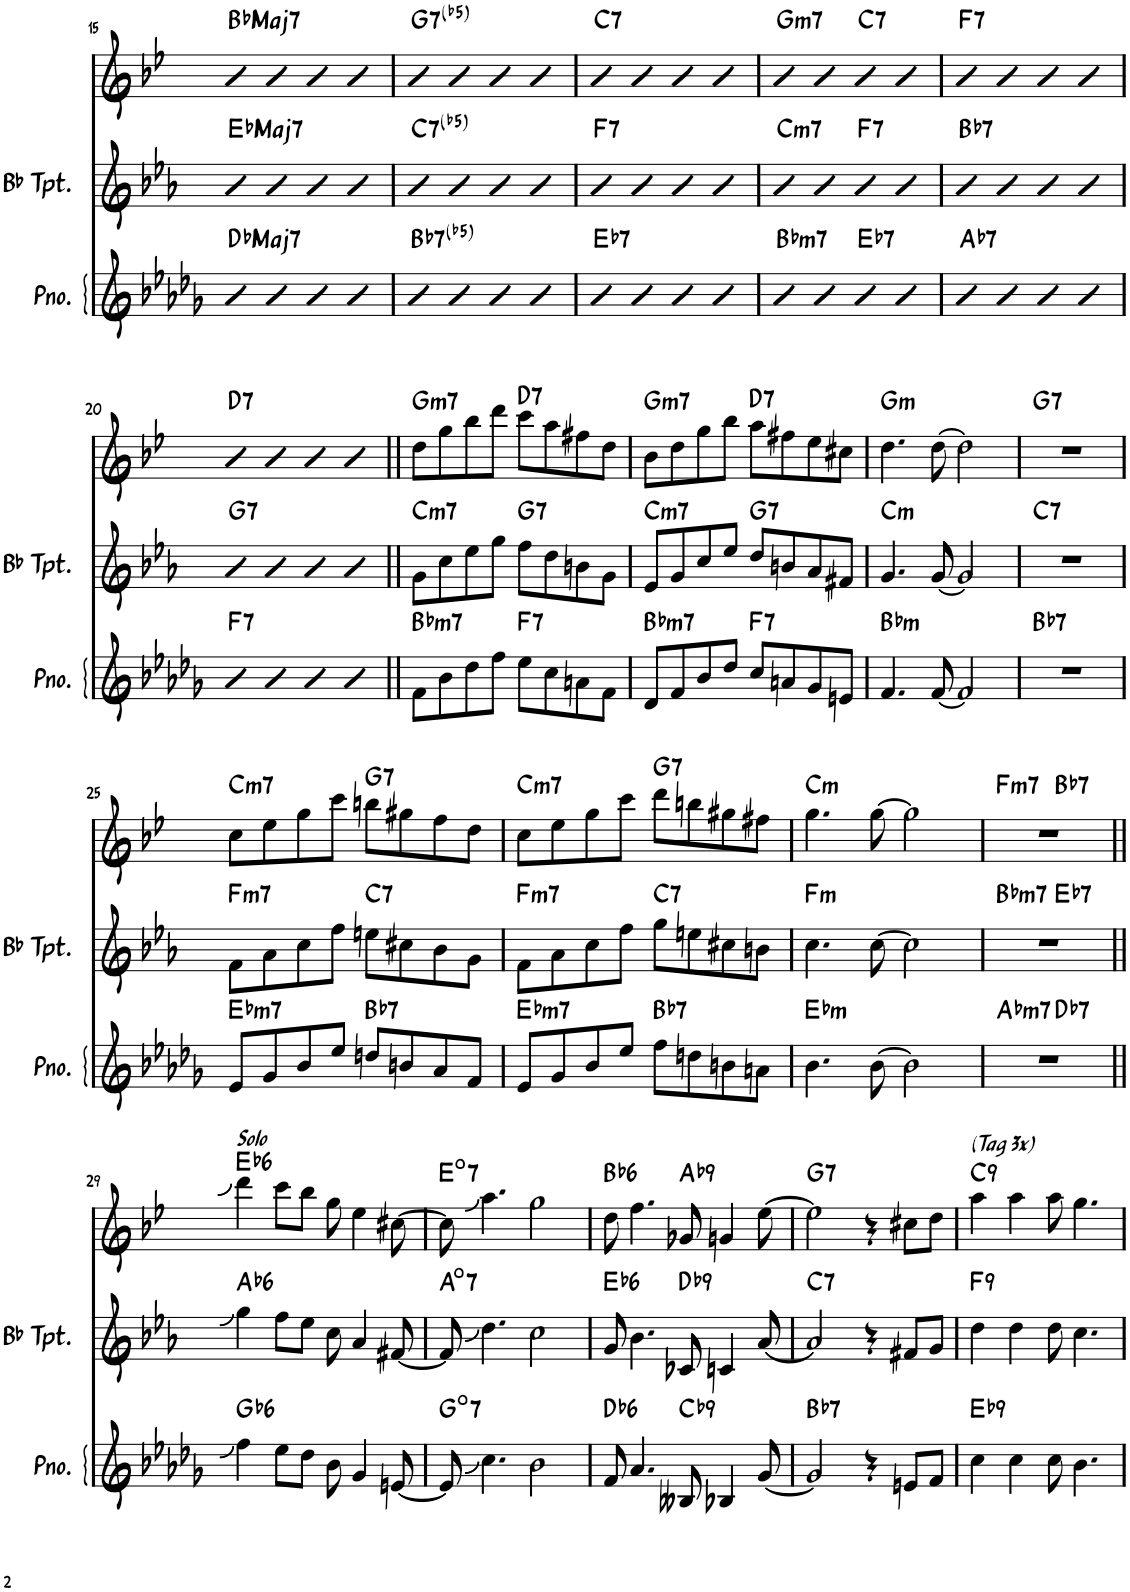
**kern	**harte	**kern	**harte	**kern	**harte
*part3	*part3	*part2	*part2	*part1	*part1
*staff3	*	*staff2	*	*staff1	*
*I"Piano	*	*I"Bb Trumpet	*	*I"Alto Sax	*
*I'Pno.	*	*I'Bb Tpt.	*	*I'Sax	*
!!LO:PB:g=z
*clefG2	*	*clefG2	*	*clefG2	*
*	*	*Trd1c2	*	*Trd5c9	*
*k[b-e-a-d-g-]	*	*k[b-e-a-]	*	*k[b-e-]	*
*M4/4	*	*M4/4	*	*M4/4	*
=15	=15	=15	=15	=15	=15
!	!LO:H:kt=Maj7	!	!LO:H:kt=Maj7	!	!LO:H:kt=Maj7
4d-	Db:maj7	4e-	Eb:maj7	4b-	Bb:maj7
4d-	.	4e-	.	4b-	.
4d-	.	4e-	.	4b-	.
4d-	.	4e-	.	4b-	.
=16	=16	=16	=16	=16	=16
!	!LO:H:kt=7	!	!LO:H:kt=7	!	!LO:H:kt=7
4d-	Bb:(3,b5,b7)	4e-	C:(3,b5,b7)	4b-	G:(3,b5,b7)
4d-	.	4e-	.	4b-	.
4d-	.	4e-	.	4b-	.
4d-	.	4e-	.	4b-	.
=17	=17	=17	=17	=17	=17
!	!LO:H:kt=7	!	!LO:H:kt=7	!	!LO:H:kt=7
4d-	Eb:7	4e-	F:7	4b-	C:7
4d-	.	4e-	.	4b-	.
4d-	.	4e-	.	4b-	.
4d-	.	4e-	.	4b-	.
=18	=18	=18	=18	=18	=18
!	!LO:H:kt=m7	!	!LO:H:kt=m7	!	!LO:H:kt=m7
4d-	Bb:min7	4e-	C:min7	4b-	G:min7
4d-	.	4e-	.	4b-	.
!	!LO:H:kt=7	!	!LO:H:kt=7	!	!LO:H:kt=7
4d-	Eb:7	4e-	F:7	4b-	C:7
4d-	.	4e-	.	4b-	.
=19	=19	=19	=19	=19	=19
!	!LO:H:kt=7	!	!LO:H:kt=7	!	!LO:H:kt=7
4d-	Ab:7	4e-	Bb:7	4b-	F:7
4d-	.	4e-	.	4b-	.
4d-	.	4e-	.	4b-	.
4d-	.	4e-	.	4b-	.
!!LO:LB:g=z
=20	=20	=20	=20	=20	=20
!	!LO:H:kt=7	!	!LO:H:kt=7	!	!LO:H:kt=7
4d-	F:7	4e-	G:7	4b-	D:7
4d-	.	4e-	.	4b-	.
4d-	.	4e-	.	4b-	.
4d-	.	4e-	.	4b-	.
=21||	=21||	=21||	=21||	=21||	=21||
!	!LO:H:kt=m7	!	!LO:H:kt=m7	!	!LO:H:kt=m7
8f\L	Bb:min7	8g\L	C:min7	8dd\L	G:min7
8b-\	.	8cc\	.	8gg\	.
8dd-\	.	8ee-\	.	8bb-\	.
8ff\J	.	8gg\J	.	8ddd\J	.
!	!LO:H:kt=7	!	!LO:H:kt=7	!	!LO:H:kt=7
8ee-\L	F:7	8ff\L	G:7	8ccc\L	D:7
8cc\	.	8dd\	.	8aa\	.
8an\	.	8bn\	.	8ff#X\	.
8f\J	.	8g\J	.	8dd\J	.
=22	=22	=22	=22	=22	=22
!	!LO:H:kt=m7	!	!LO:H:kt=m7	!	!LO:H:kt=m7
8d-/L	Bb:min7	8e-/L	C:min7	8b-\L	G:min7
8f/	.	8g/	.	8dd\	.
8b-/	.	8cc/	.	8gg\	.
8dd-/J	.	8ee-/J	.	8bb-\J	.
!	!LO:H:kt=7	!	!LO:H:kt=7	!	!LO:H:kt=7
8cc/L	F:7	8dd/L	G:7	8aa\L	D:7
8an/	.	8bn/	.	8ff#X\	.
8g-/	.	8a-/	.	8ee-\	.
8en/J	.	8f#X/J	.	8cc#X\J	.
=23	=23	=23	=23	=23	=23
!	!LO:H:kt=m	!	!LO:H:kt=m	!	!LO:H:kt=m
4.f/	Bb:min	4.g/	C:min	4.dd\	G:min
[8f/	.	[8g/	.	[8dd\	.
2f/]	.	2g/]	.	2dd\]	.
=24	=24	=24	=24	=24	=24
!	!LO:H:kt=7	!	!LO:H:kt=7	!	!LO:H:kt=7
1r	Bb:7	1r	C:7	1r	G:7
!!LO:LB:g=z
=25	=25	=25	=25	=25	=25
!	!LO:H:kt=m7	!	!LO:H:kt=m7	!	!LO:H:kt=m7
8e-/L	Eb:min7	8f\L	F:min7	8cc\L	C:min7
8g-/	.	8a-\	.	8ee-\	.
8b-/	.	8cc\	.	8gg\	.
8ee-/J	.	8ff\J	.	8ccc\J	.
!	!LO:H:kt=7	!	!LO:H:kt=7	!	!LO:H:kt=7
8ddn/L	Bb:7	8een\L	C:7	8bbn\L	G:7
8bn/	.	8cc#X\	.	8gg#X\	.
8a-/	.	8b-\	.	8ff\	.
8f/J	.	8g\J	.	8dd\J	.
=26	=26	=26	=26	=26	=26
!	!LO:H:kt=m7	!	!LO:H:kt=m7	!	!LO:H:kt=m7
8e-/L	Eb:min7	8f\L	F:min7	8cc\L	C:min7
8g-/	.	8a-\	.	8ee-\	.
8b-/	.	8cc\	.	8gg\	.
8ee-/J	.	8ff\J	.	8ccc\J	.
!	!LO:H:kt=7	!	!LO:H:kt=7	!	!LO:H:kt=7
8ff\L	Bb:7	8gg\L	C:7	8ddd\L	G:7
8ddn\	.	8een\	.	8bbn\	.
8bn\	.	8cc#X\	.	8gg#X\	.
8an\J	.	8bn\J	.	8ff#X\J	.
=27	=27	=27	=27	=27	=27
!	!LO:H:kt=m	!	!LO:H:kt=m	!	!LO:H:kt=m
4.b-\	Eb:min	4.cc\	F:min	4.gg\	C:min
[8b-\	.	[8cc\	.	[8gg\	.
2b-\]	.	2cc\]	.	2gg\]	.
=28	=28	=28	=28	=28	=28
!	!LO:H:kt=m7	!	!LO:H:kt=m7	!	!LO:H:kt=m7
*^	*	*^	*	*^	*
1r	2ryy	Ab:min7	1r	2ryy	Bb:min7	1r	2ryy	F:min7
!	!	!LO:H:kt=7	!	!	!LO:H:kt=7	!	!	!LO:H:kt=7
.	2ryy	Db:7	.	2ryy	Eb:7	.	2ryy	Bb:7
!!LO:LB:g=z
=29||	=29||	=29||	=29||	=29||	=29||	=29||	=29||	=29||
!	!	!LO:H:kt=6	!	!	!LO:H:kt=6	!LO:TX:a:i:t=Solo	!	!LO:H:kt=6
*v	*v	*	*	*	*	*v	*v	*
*	*	*v	*v	*	*	*
4ff\	Gb:maj6	4gg\	Ab:maj6	4ddd\	Eb:maj6
8ee-\L	.	8ff\L	.	8ccc\L	.
8dd-\J	.	8ee-\J	.	8bb-\J	.
8b-\	.	8cc\	.	8gg\	.
4g-/	.	4a-/	.	4ee-\	.
[8en/	.	[8f#X/	.	[8cc#X\	.
=30	=30	=30	=30	=30	=30
!	!LO:H:kt=7	!	!LO:H:kt=7	!	!LO:H:kt=7
8e/]	G:dim7	8f#/]	A:dim7	8cc#\]	E:dim7
4.cc\	.	4.dd\	.	4.aa\	.
2b-\	.	2cc\	.	2gg\	.
=31	=31	=31	=31	=31	=31
!	!LO:H:kt=6	!	!LO:H:kt=6	!	!LO:H:kt=6
8f/	Db:maj6	8g/	Eb:maj6	8dd\	Bb:maj6
4.a-/	.	4.b-\	.	4.ff\	.
!	!LO:H:kt=9	!	!LO:H:kt=9	!	!LO:H:kt=9
8B--X/	Cb:9	8c-X/	Db:9	8g-X/	Ab:9
4B-X/	.	4cn/	.	4gn/	.
[8g-/	.	[8a-/	.	[8ee-\	.
=32	=32	=32	=32	=32	=32
!	!LO:H:kt=7	!	!LO:H:kt=7	!	!LO:H:kt=7
2g-/]	Bb:7	2a-/]	C:7	2ee-\]	G:7
4r	.	4r	.	4r	.
8en/L	.	8f#X/L	.	8cc#X\L	.
8f/J	.	8g/J	.	8dd\J	.
=33	=33	=33	=33	=33	=33
!	!LO:H:kt=9	!	!LO:H:kt=9	!LO:TX:a:i:t=(Tag 3x)	!LO:H:kt=9
4cc\	Eb:9	4dd\	F:9	4aa\	C:9
4cc\	.	4dd\	.	4aa\	.
8cc\	.	8dd\	.	8aa\	.
4.b-\	.	4.cc\	.	4.gg\	.
=	=	=	=	=	=
*-	*-	*-	*-	*-	*-
